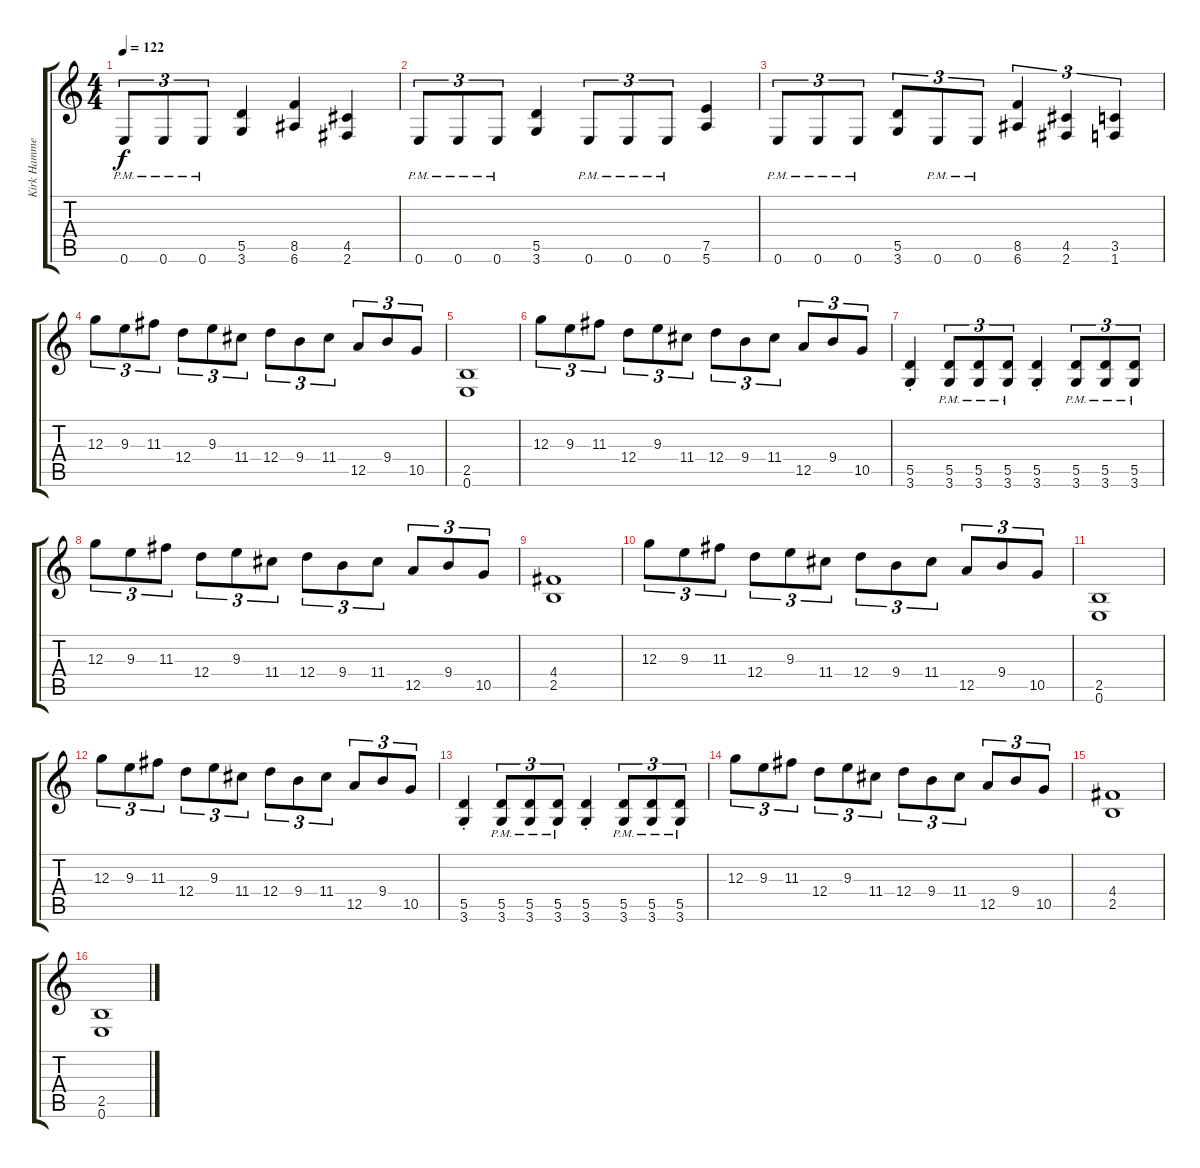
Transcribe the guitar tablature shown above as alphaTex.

\track ("Kirk Hammett" "Kirk Hamme") {instrument distortionguitar}
\staff {score tabs}
\tuning (E4 B3 G3 D3 A2 E2) {hide}
\ts (4 4)
\tempo 122
\clef g2
\ks c
0.6{pm}.8{tu (3 2) dy f} 0.6{pm}.8{tu (3 2)} 0.6{pm}.8{tu (3 2)} (5.5 3.6).4 (8.5 6.6).4 (4.5 2.6).4 |
0.6{pm}.8{tu (3 2)} 0.6{pm}.8{tu (3 2)} 0.6{pm}.8{tu (3 2)} (5.5 3.6).4 0.6{pm}.8{tu (3 2)} 0.6{pm}.8{tu (3 2)} 0.6{pm}.8{tu (3 2)} (7.5 5.6).4 |
0.6{pm}.8{tu (3 2)} 0.6{pm}.8{tu (3 2)} 0.6{pm}.8{tu (3 2)} (5.5 3.6).8{tu (3 2)} 0.6{pm}.8{tu (3 2)} 0.6{pm}.8{tu (3 2)} (8.5 6.6).4{tu (3 2)} (4.5 2.6).4{tu (3 2)} (3.5 1.6).4{tu (3 2)} |
12.3.8{tu (3 2)} 9.3.8{tu (3 2)} 11.3.8{tu (3 2)} 12.4.8{tu (3 2)} 9.3.8{tu (3 2)} 11.4.8{tu (3 2)} 12.4.8{tu (3 2)} 9.4.8{tu (3 2)} 11.4.8{tu (3 2)} 12.5.8{tu (3 2)} 9.4.8{tu (3 2)} 10.5.8{tu (3 2)} |
(2.5 0.6).1 |
12.3.8{tu (3 2)} 9.3.8{tu (3 2)} 11.3.8{tu (3 2)} 12.4.8{tu (3 2)} 9.3.8{tu (3 2)} 11.4.8{tu (3 2)} 12.4.8{tu (3 2)} 9.4.8{tu (3 2)} 11.4.8{tu (3 2)} 12.5.8{tu (3 2)} 9.4.8{tu (3 2)} 10.5.8{tu (3 2)} |
(5.5{st} 3.6{st}).4 (5.5{pm} 3.6{pm}).8{tu (3 2)} (5.5{pm} 3.6{pm}).8{tu (3 2)} (5.5{pm} 3.6{pm}).8{tu (3 2)} (5.5{st} 3.6{st}).4 (5.5{pm} 3.6{pm}).8{tu (3 2)} (5.5{pm} 3.6{pm}).8{tu (3 2)} (5.5{pm} 3.6{pm}).8{tu (3 2)} |
12.3.8{tu (3 2)} 9.3.8{tu (3 2)} 11.3.8{tu (3 2)} 12.4.8{tu (3 2)} 9.3.8{tu (3 2)} 11.4.8{tu (3 2)} 12.4.8{tu (3 2)} 9.4.8{tu (3 2)} 11.4.8{tu (3 2)} 12.5.8{tu (3 2)} 9.4.8{tu (3 2)} 10.5.8{tu (3 2)} |
(4.4 2.5).1 |
12.3.8{tu (3 2)} 9.3.8{tu (3 2)} 11.3.8{tu (3 2)} 12.4.8{tu (3 2)} 9.3.8{tu (3 2)} 11.4.8{tu (3 2)} 12.4.8{tu (3 2)} 9.4.8{tu (3 2)} 11.4.8{tu (3 2)} 12.5.8{tu (3 2)} 9.4.8{tu (3 2)} 10.5.8{tu (3 2)} |
(2.5 0.6).1 |
12.3.8{tu (3 2)} 9.3.8{tu (3 2)} 11.3.8{tu (3 2)} 12.4.8{tu (3 2)} 9.3.8{tu (3 2)} 11.4.8{tu (3 2)} 12.4.8{tu (3 2)} 9.4.8{tu (3 2)} 11.4.8{tu (3 2)} 12.5.8{tu (3 2)} 9.4.8{tu (3 2)} 10.5.8{tu (3 2)} |
(5.5{st} 3.6{st}).4 (5.5{pm} 3.6{pm}).8{tu (3 2)} (5.5{pm} 3.6{pm}).8{tu (3 2)} (5.5{pm} 3.6{pm}).8{tu (3 2)} (5.5{st} 3.6{st}).4 (5.5{pm} 3.6{pm}).8{tu (3 2)} (5.5{pm} 3.6{pm}).8{tu (3 2)} (5.5{pm} 3.6{pm}).8{tu (3 2)} |
12.3.8{tu (3 2)} 9.3.8{tu (3 2)} 11.3.8{tu (3 2)} 12.4.8{tu (3 2)} 9.3.8{tu (3 2)} 11.4.8{tu (3 2)} 12.4.8{tu (3 2)} 9.4.8{tu (3 2)} 11.4.8{tu (3 2)} 12.5.8{tu (3 2)} 9.4.8{tu (3 2)} 10.5.8{tu (3 2)} |
(4.4 2.5).1 |
(2.5 0.6).1
